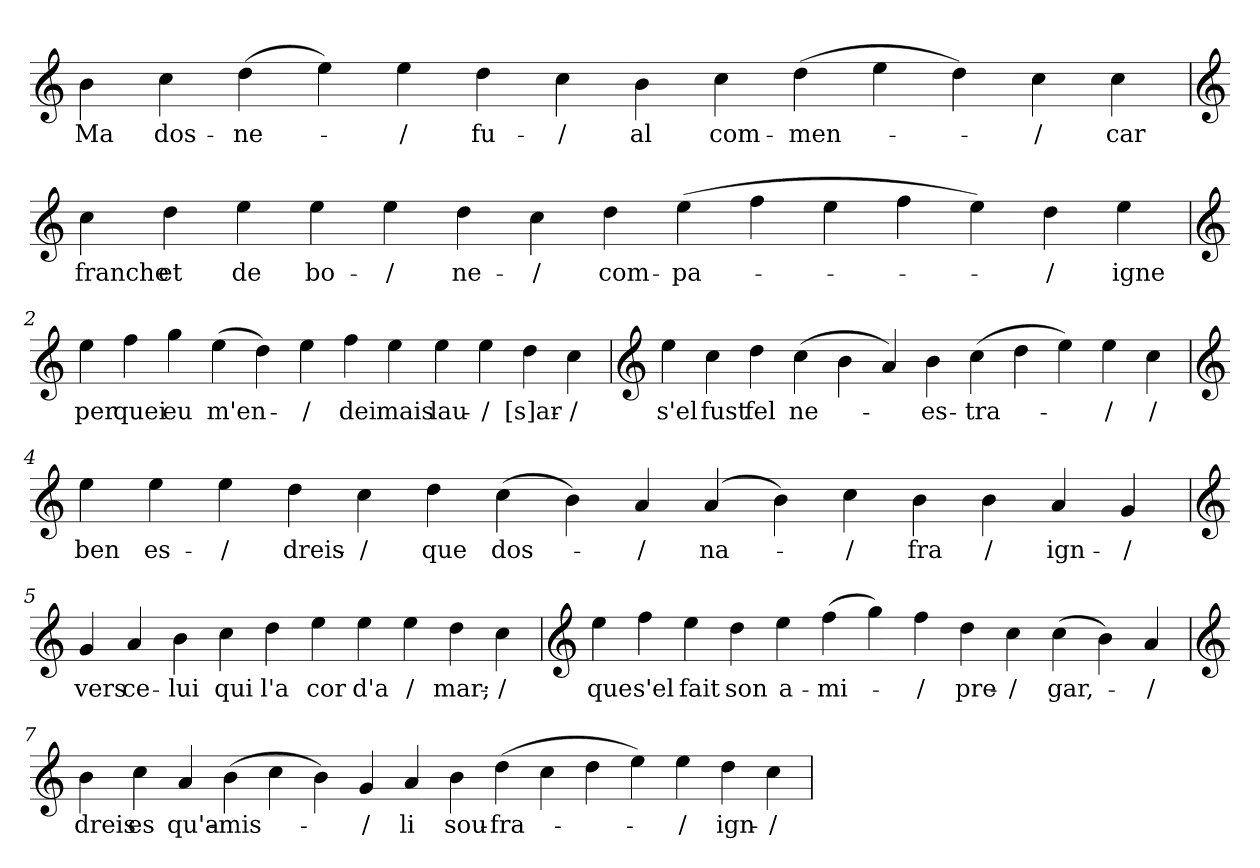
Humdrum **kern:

**kern	**text
*part1	*part1
*staff1	*staff1
*clefG2	*
=	=
4b	Ma
4cc	dos-
(4dd	-ne-
4ee)	.
4ee	-/
4dd	fu-
4cc	-/
4b	al
4cc	com-
(4dd	-men-
4ee	.
4dd)	.
4cc	-/
4cc	car
=1	=1
*clefG2	*
4cc	franche
4dd	et
4ee	de
4ee	bo-
4ee	-/
4dd	ne-
4cc	-/
4dd	com-
(4ee	-pa-
4ff	.
4ee	.
4ff	.
4ee)	.
4dd	-/
4ee	igne
=2	=2
*clefG2	*
4ee	per
4ff	quei
4gg	eu
(4ee	m'en-
4dd)	.
4ee	-/
4ff	dei
4ee	mais
4ee	lau-
4ee	-/
4dd	[s]ar-
4cc	-/
=3	=3
*clefG2	*
4ee	s'el
4cc	fust
4dd	fel
(4cc	ne-
4b	.
4a)	.
4b	-es-
(4cc	-tra-
4dd	.
4ee)	.
4ee	-/
4cc	/
=4	=4
*clefG2	*
4ee	ben
4ee	es-
4ee	-/
4dd	dreis-
4cc	-/
4dd	que
(4cc	dos-
4b)	.
4a	-/
(4a	na-
4b)	.
4cc	-/
4b	fra
4b	/
4a	ign-
4g	-/
=5	=5
*clefG2	*
4g	vers
4a	ce-
4b	-lui
4cc	qui
4dd	l'a
4ee	cor
4ee	d'a
4ee	/
4dd	mar;-
4cc	-/
=6	=6
*clefG2	*
4ee	que
4ff	s'el
4ee	fait
4dd	son
4ee	a-
(4ff	-mi-
4gg)	.
4ff	-/
4dd	pre-
4cc	-/
(4cc	gar,-
4b)	.
4a	-/
=7	=7
*clefG2	*
4b	dreis
4cc	es
4a	qu'a-
(4b	-mis-
4cc	.
4b)	.
4g	-/
4a	li
4b	sou-
(4dd	-fra-
4cc	.
4dd	.
4ee)	.
4ee	-/
4dd	ign-
4cc	-/
=	=
*-	*-
